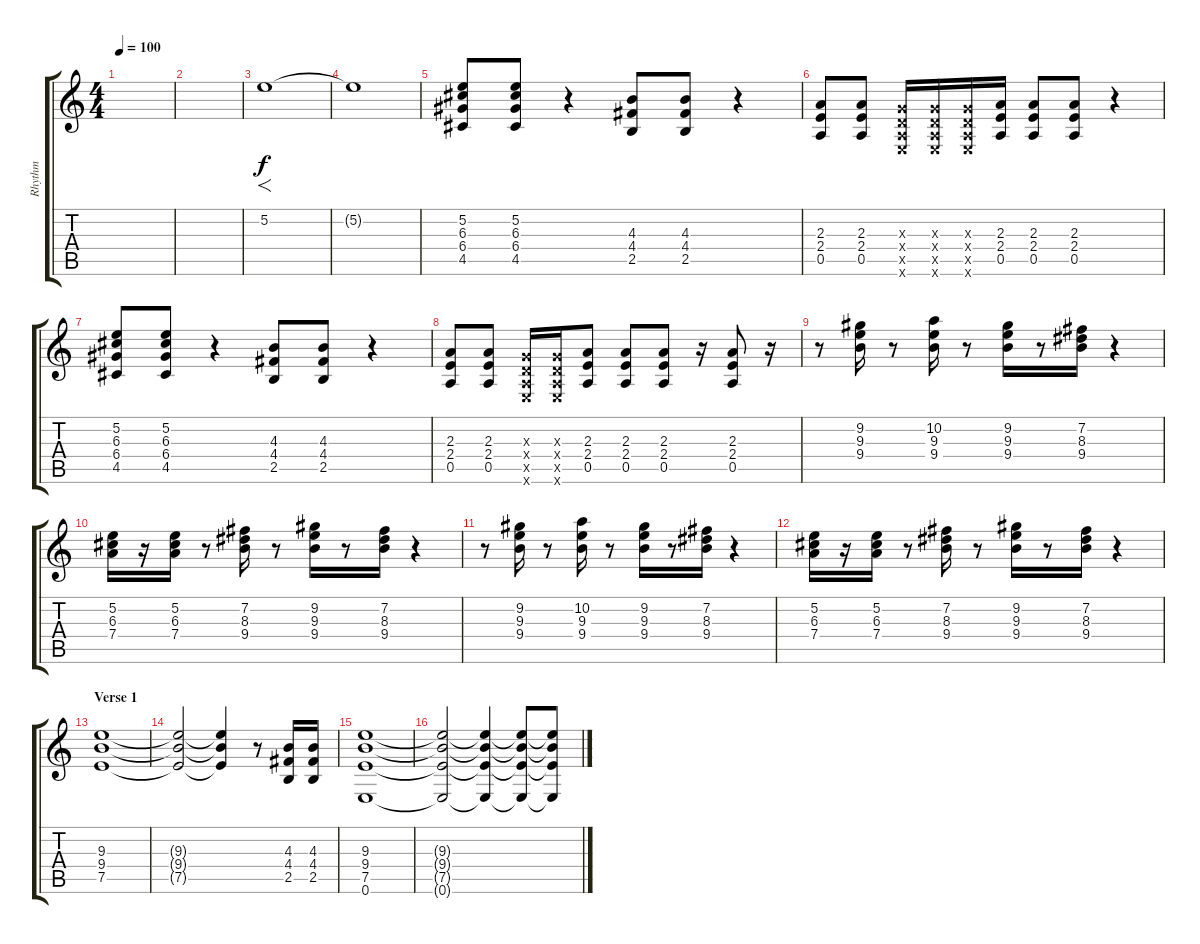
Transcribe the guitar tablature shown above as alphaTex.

\track ("Rhythm" "Rhythm") {instrument distortionguitar}
\staff {score tabs}
\tuning (E4 B3 G3 D3 A2 E2) {hide}
\ts (4 4)
\tempo 100
\clef g2
\ks c
|
|
5.2.1{f} |
5.2{t}.1 |
(5.2 6.3 6.4 4.5).8 (5.2 6.3 6.4 4.5).8 r.4 (4.3 4.4 2.5).8 (4.3 4.4 2.5).8 r.4 |
(2.3 2.4 0.5).8 (2.3 2.4 0.5).8 (0.3{x} 0.4{x} 0.5{x} 0.6{x}).16 (0.3{x} 0.4{x} 0.5{x} 0.6{x}).16 (0.3{x} 0.4{x} 0.5{x} 0.6{x}).16 (2.3 2.4 0.5).16 (2.3 2.4 0.5).8 (2.3 2.4 0.5).8 r.4 |
(5.2 6.3 6.4 4.5).8 (5.2 6.3 6.4 4.5).8 r.4 (4.3 4.4 2.5).8 (4.3 4.4 2.5).8 r.4 |
(2.3 2.4 0.5).8 (2.3 2.4 0.5).8 (0.3{x} 0.4{x} 0.5{x} 0.6{x}).16 (0.3{x} 0.4{x} 0.5{x} 0.6{x}).16 (2.3 2.4 0.5).8 (2.3 2.4 0.5).8 (2.3 2.4 0.5).8 r.16 (2.3 2.4 0.5).8 r.16 |
r.8 (9.2 9.3 9.4).16 r.8 (10.2 9.3 9.4).16 r.8 (9.2 9.3 9.4).16 r.8 (7.2 8.3 9.4).16 r.4 |
(5.2 6.3 7.4).16 r.16 (5.2 6.3 7.4).16 r.8 (7.2 8.3 9.4).16 r.8 (9.2 9.3 9.4).16 r.8 (7.2 8.3 9.4).16 r.4 |
r.8 (9.2 9.3 9.4).16 r.8 (10.2 9.3 9.4).16 r.8 (9.2 9.3 9.4).16 r.8 (7.2 8.3 9.4).16 r.4 |
(5.2 6.3 7.4).16 r.16 (5.2 6.3 7.4).16 r.8 (7.2 8.3 9.4).16 r.8 (9.2 9.3 9.4).16 r.8 (7.2 8.3 9.4).16 r.4 |
\section ("" "Verse 1")
(9.3 9.4 7.5).1{volume 7} |
(9.3{t} 9.4{t} 7.5{t}).2 (9.3{t} 9.4{t} 7.5{t}).4 r.8 (4.3 4.4 2.5).16{volume 14} (4.3 4.4 2.5).16 |
(9.3 9.4 7.5 0.6).1{volume 4} |
(9.3{t} 9.4{t} 7.5{t} 0.6{t}).2 (9.3{t} 9.4{t} 7.5{t} 0.6{t}).4 (9.3{t} 9.4{t} 7.5{t} 0.6{t}).8 (9.3{t} 9.4{t} 7.5{t} 0.6{t}).8
